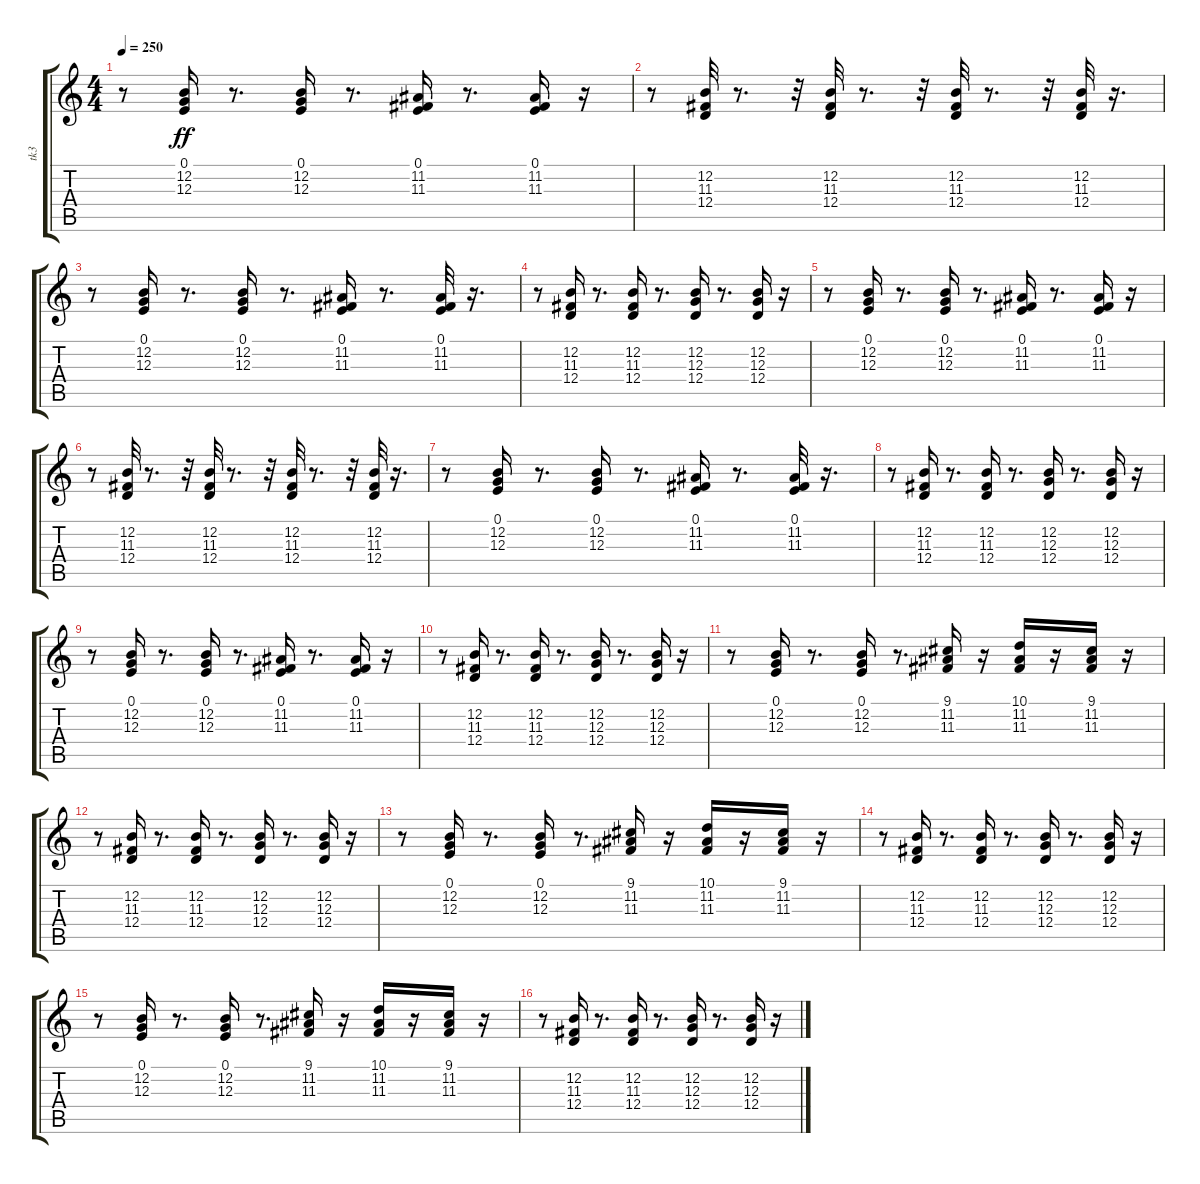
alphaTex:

\track ("tk3" "tk3") {instrument brightacousticpiano}
\staff {score tabs}
\tuning (E4 B3 G3 D3 A2 E2) {hide}
\ts (4 4)
\tempo 250
\clef g2
\ks c
r.8{dy ff} (0.1 12.2 12.3).16 r.8{d} (0.1 12.2 12.3).16 r.8{d} (0.1 11.2 11.3).16 r.8{d} (0.1 11.2 11.3).16 r.16 |
r.8 (12.2 11.3 12.4).32 r.8{d} r.32 (12.2 11.3 12.4).32 r.8{d} r.32 (12.2 11.3 12.4).32 r.8{d} r.32 (12.2 11.3 12.4).32 r.16{d} |
r.8 (0.1 12.2 12.3).16 r.8{d} (0.1 12.2 12.3).16 r.8{d} (0.1 11.2 11.3).16 r.8{d} (0.1 11.2 11.3).32 r.16{d} |
r.8 (12.2 11.3 12.4).16 r.8{d} (12.2 11.3 12.4).16 r.8{d} (12.2 12.3 12.4).16 r.8{d} (12.2 12.3 12.4).16 r.16 |
r.8 (0.1 12.2 12.3).16 r.8{d} (0.1 12.2 12.3).16 r.8{d} (0.1 11.2 11.3).16 r.8{d} (0.1 11.2 11.3).16 r.16 |
r.8 (12.2 11.3 12.4).32 r.8{d} r.32 (12.2 11.3 12.4).32 r.8{d} r.32 (12.2 11.3 12.4).32 r.8{d} r.32 (12.2 11.3 12.4).32 r.16{d} |
r.8 (0.1 12.2 12.3).16 r.8{d} (0.1 12.2 12.3).16 r.8{d} (0.1 11.2 11.3).16 r.8{d} (0.1 11.2 11.3).32 r.16{d} |
r.8 (12.2 11.3 12.4).16 r.8{d} (12.2 11.3 12.4).16 r.8{d} (12.2 12.3 12.4).16 r.8{d} (12.2 12.3 12.4).16 r.16 |
r.8 (0.1 12.2 12.3).16 r.8{d} (0.1 12.2 12.3).16 r.8{d} (0.1 11.2 11.3).16 r.8{d} (0.1 11.2 11.3).16 r.16 |
r.8 (12.2 11.3 12.4).16 r.8{d} (12.2 11.3 12.4).16 r.8{d} (12.2 12.3 12.4).16 r.8{d} (12.2 12.3 12.4).16 r.16 |
r.8 (0.1 12.2 12.3).16 r.8{d} (0.1 12.2 12.3).16 r.8{d} (9.1 11.2 11.3).16 r.16 (10.1 11.2 11.3).16 r.16 (9.1 11.2 11.3).16 r.16 |
r.8 (12.2 11.3 12.4).16 r.8{d} (12.2 11.3 12.4).16 r.8{d} (12.2 12.3 12.4).16 r.8{d} (12.2 12.3 12.4).16 r.16 |
r.8 (0.1 12.2 12.3).16 r.8{d} (0.1 12.2 12.3).16 r.8{d} (9.1 11.2 11.3).16 r.16 (10.1 11.2 11.3).16 r.16 (9.1 11.2 11.3).16 r.16 |
r.8 (12.2 11.3 12.4).16 r.8{d} (12.2 11.3 12.4).16 r.8{d} (12.2 12.3 12.4).16 r.8{d} (12.2 12.3 12.4).16 r.16 |
r.8 (0.1 12.2 12.3).16 r.8{d} (0.1 12.2 12.3).16 r.8{d} (9.1 11.2 11.3).16 r.16 (10.1 11.2 11.3).16 r.16 (9.1 11.2 11.3).16 r.16 |
r.8 (12.2 11.3 12.4).16 r.8{d} (12.2 11.3 12.4).16 r.8{d} (12.2 12.3 12.4).16 r.8{d} (12.2 12.3 12.4).16 r.16
